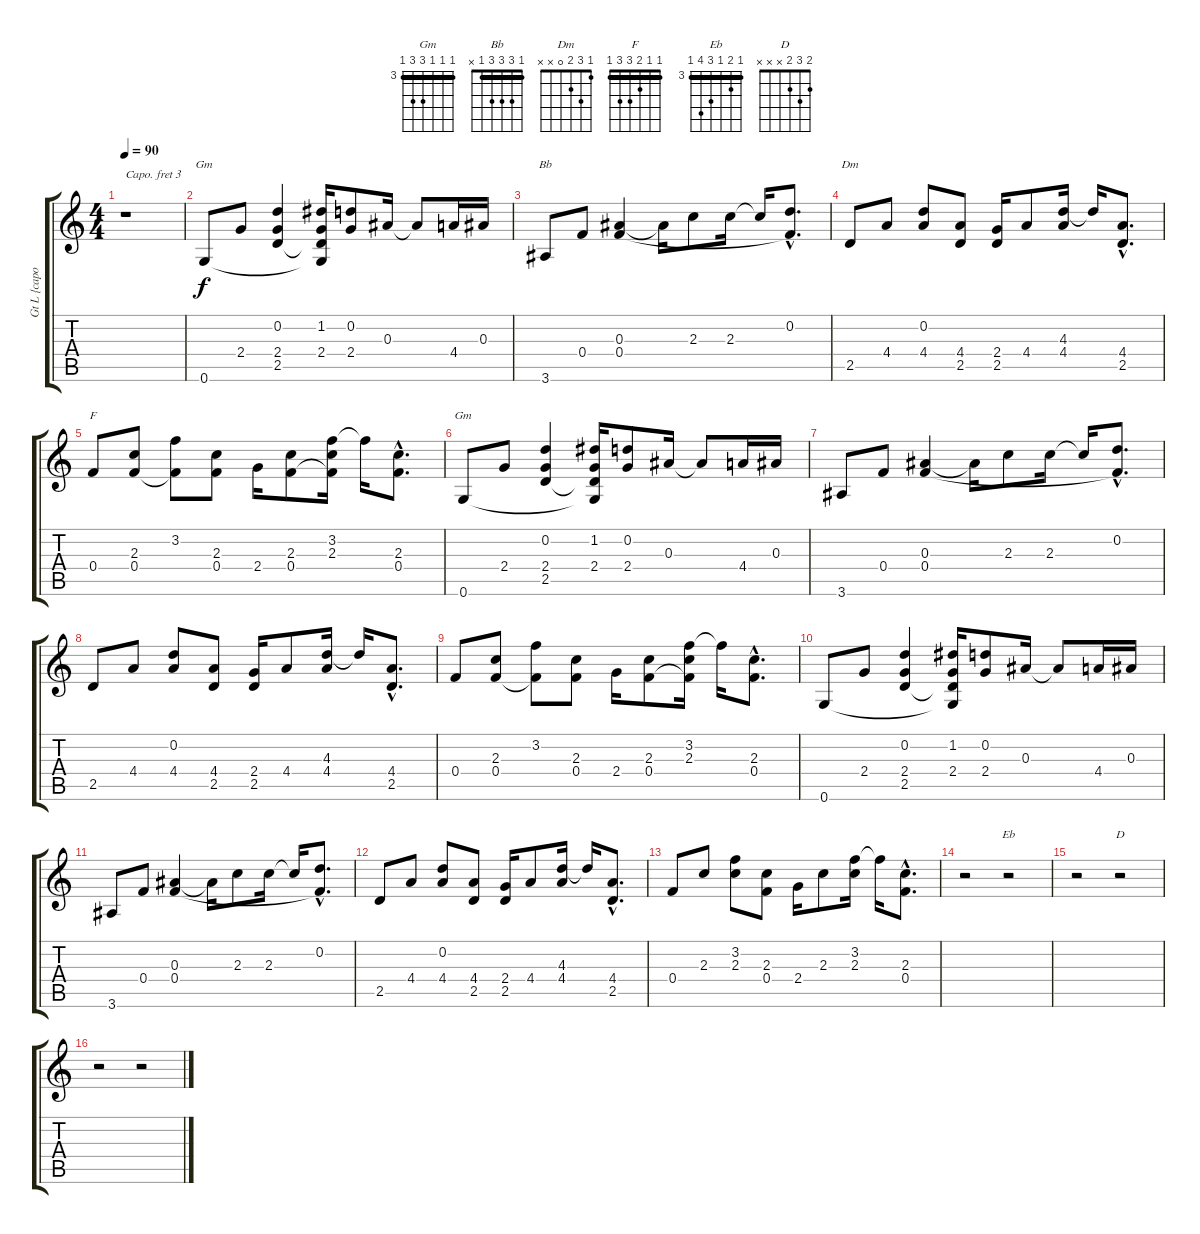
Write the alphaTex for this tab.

\track ("Gt L {capo 3}" "Gt L {capo") {instrument electricguitarjazz}
\staff {score tabs}
\capo 3
\tuning (E4 B3 G3 D3 A2 E2) {hide}
\chord ("Gm" x 3 3 5 5 3) {firstfret 3 barre 3}
\chord ("Bb" 1 3 3 3 1 x) {barre 1}
\chord ("Dm" 1 3 2 0 x x)
\chord ("F" 1 1 2 3 3 1) {barre 1}
\chord ("Gm" 3 3 3 5 5 3) {firstfret 3 barre 3}
\chord ("Eb" 3 4 3 5 6 3) {firstfret 3 barre 3}
\chord ("D" 2 3 2 x x x)
\ts (4 4)
\tempo 90
\clef g2
\ks c
r.1{dy f instrument electricguitarjazz} |
0.6.8{ch "Gm"} 2.4.8 (0.2 2.4 2.5).4 (1.2 2.4 2.5{t} 0.6{t}).16 (0.2 2.4).8 0.3.16 0.3{t}.8 4.4.16 0.3.16 |
3.6.8{ch "Bb"} 0.4.8 (0.3 0.4).4 0.3{t}.16 2.3.8 2.3.16 2.3{t}.16 (0.2{hac} 0.4{hac t}).8{d} |
2.5.8{ch "Dm"} 4.4.8 (0.2 4.4).8 (4.4 2.5).8 (2.4 2.5).16 4.4.8 (4.3 4.4).16 4.3{t}.16 (4.4{hac} 2.5{hac}).8{d} |
0.4.8{ch "F"} (2.3 0.4).8 (3.2 0.4{t}).8 (2.3 0.4).8 2.4.16 (2.3 0.4).8 (3.2 2.3 0.4{t}).16 3.2{t}.16 (2.3{hac} 0.4{hac}).8{d} |
0.6.8{ch "Gm"} 2.4.8 (0.2 2.4 2.5).4 (1.2 2.4 2.5{t} 0.6{t}).16 (0.2 2.4).8 0.3.16 0.3{t}.8 4.4.16 0.3.16 |
3.6.8 0.4.8 (0.3 0.4).4 0.3{t}.16 2.3.8 2.3.16 2.3{t}.16 (0.2{hac} 0.4{hac t}).8{d} |
2.5.8 4.4.8 (0.2 4.4).8 (4.4 2.5).8 (2.4 2.5).16 4.4.8 (4.3 4.4).16 4.3{t}.16 (4.4{hac} 2.5{hac}).8{d} |
0.4.8 (2.3 0.4).8 (3.2 0.4{t}).8 (2.3 0.4).8 2.4.16 (2.3 0.4).8 (3.2 2.3 0.4{t}).16 3.2{t}.16 (2.3{hac} 0.4{hac}).8{d} |
0.6.8 2.4.8 (0.2 2.4 2.5).4 (1.2 2.4 2.5{t} 0.6{t}).16 (0.2 2.4).8 0.3.16 0.3{t}.8 4.4.16 0.3.16 |
3.6.8 0.4.8 (0.3 0.4).4 0.3{t}.16 2.3.8 2.3.16 2.3{t}.16 (0.2{hac} 0.4{hac t}).8{d} |
2.5.8 4.4.8 (0.2 4.4).8 (4.4 2.5).8 (2.4 2.5).16 4.4.8 (4.3 4.4).16 4.3{t}.16 (4.4{hac} 2.5{hac}).8{d} |
0.4.8 2.3.8 (3.2 2.3).8 (2.3 0.4).8 2.4.16 2.3.8 (3.2 2.3).16 3.2{t}.16 (2.3{hac} 0.4{hac}).8{d} |
r.2 r.2{ch "Eb"} |
r.2 r.2{ch "D"} |
r.2 r.2
